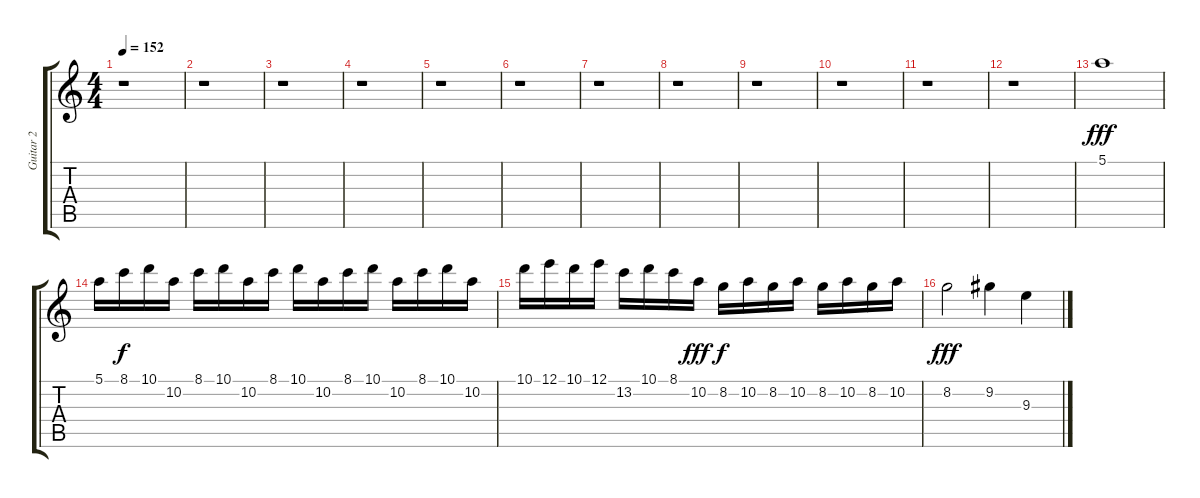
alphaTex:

\track ("Guitar 2" "Guitar 2") {instrument overdrivenguitar}
\staff {score tabs}
\tuning (E4 B3 G3 D3 A2 E2) {hide}
\ts (4 4)
\tempo 152
\clef g2
\ks c
r.1{dy fff} |
r.1 |
r.1 |
r.1 |
r.1 |
r.1 |
r.1 |
r.1 |
r.1 |
r.1 |
r.1 |
r.1 |
5.1.1 |
5.1.16 8.1.16{dy f} 10.1.16 10.2.16 8.1.16 10.1.16 10.2.16 8.1.16 10.1.16 10.2.16 8.1.16 10.1.16 10.2.16 8.1.16 10.1.16 10.2.16 |
10.1.16 12.1.16 10.1.16 12.1.16 13.2.16 10.1.16 8.1.16 10.2.16{dy fff} 8.2.16{dy f} 10.2.16 8.2.16 10.2.16 8.2.16 10.2.16 8.2.16 10.2.16 |
8.2.2{dy fff} 9.2.4 9.3.4
